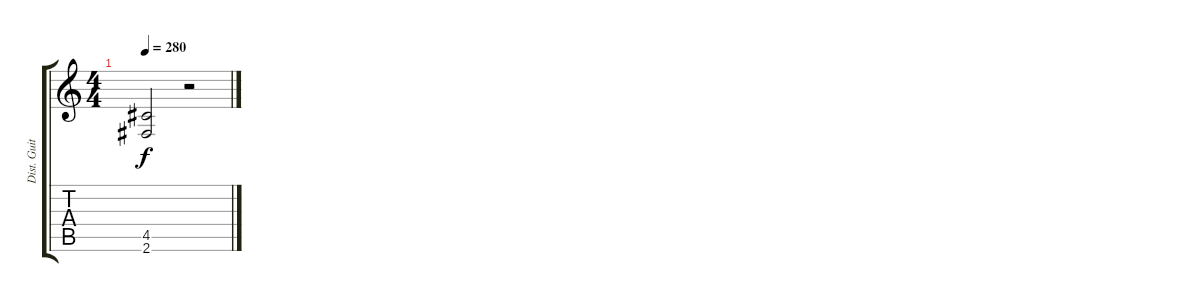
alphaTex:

\track ("Dist. Guitar 2" "Dist. Guit") {instrument overdrivenguitar}
\staff {score tabs}
\tuning (E4 B3 G3 D3 A2 E2) {hide}
\ts (4 4)
\tempo 280
\clef g2
\ks c
(4.5 2.6).2{dy f} r.2
